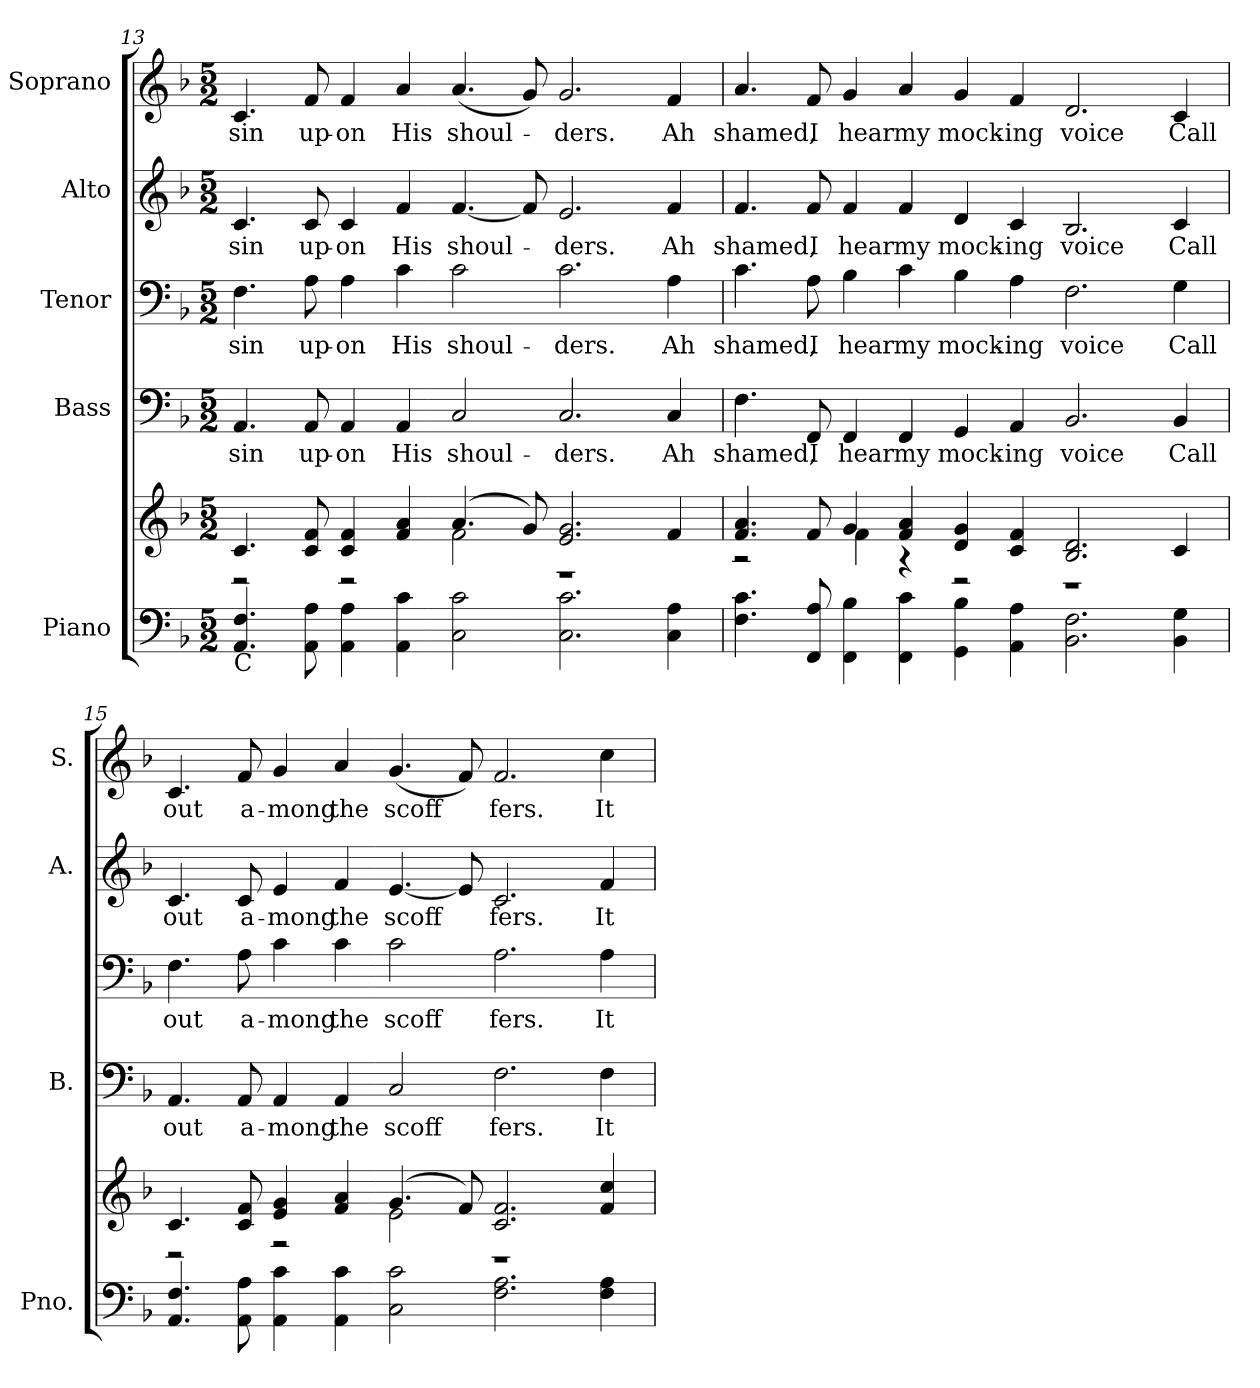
**kern	**kern	**kern	**text	**kern	**text	**kern	**text	**kern	**text
*part5	*part5	*part4	*part4	*part3	*part3	*part2	*part2	*part1	*part1
*staff6	*staff5	*staff4	*staff4	*staff3	*staff3	*staff2	*staff2	*staff1	*staff1
*I"Piano	*	*I"Bass	*	*I"Tenor	*	*I"Alto	*	*I"Soprano	*
*I'Pno.	*	*I'B.	*	*	*	*I'A.	*	*I'S.	*
!!LO:PB:g=z
*clefF4	*clefG2	*clefF4	*	*clefF4	*	*clefG2	*	*clefG2	*
*k[b-]	*k[b-]	*k[b-]	*	*k[b-]	*	*k[b-]	*	*k[b-]	*
*F:	*F:	*F:	*	*F:	*	*F:	*	*F:	*
*M5/2	*M5/2	*M5/2	*	*M5/2	*	*M5/2	*	*M5/2	*
=13	=13	=13	=13	=13	=13	=13	=13	=13	=13
*	*^	*	*	*	*	*	*	*	*
!	!	!	!	!LO:LY:b:color=#000000	!	!	!	!	!	!
!	!	!	!	!	!	!LO:LY:b:color=#000000	!	!	!	!
!	!	!	!	!	!	!	!	!LO:LY:b:color=#000000	!	!
!LO:TX:b:t=C	!	!	!	!	!	!	!	!	!	!
!	!	!	!	!	!	!	!	!	!	!LO:LY:b:color=#000000
4.AAi/ 4.Fi	4.ci/	2r	4.AAi/	sin	4.Fi\	sin	4.ci/	sin	4.ci/	sin
!	!	!	!	!LO:LY:b:color=#000000	!	!	!	!	!	!
!	!	!	!	!	!	!LO:LY:b:color=#000000	!	!	!	!
!	!	!	!	!	!	!	!	!LO:LY:b:color=#000000	!	!
!	!	!	!	!	!	!	!	!	!	!LO:LY:b:color=#000000
8AAi\ 8Ai	8ci/ 8fi	.	8AAi/	up-	8Ai\	up-	8ci/	up-	8fi/	up-
!	!	!	!	!LO:LY:b:color=#000000	!	!	!	!	!	!
!	!	!	!	!	!	!LO:LY:b:color=#000000	!	!	!	!
!	!	!	!	!	!	!	!	!LO:LY:b:color=#000000	!	!
!	!	!	!	!	!	!	!	!	!	!LO:LY:b:color=#000000
4AAi\ 4Ai	4ci/ 4fi	2r	4AAi/	-on	4Ai\	-on	4ci/	-on	4fi/	-on
!	!	!	!	!LO:LY:b:color=#000000	!	!	!	!	!	!
!	!	!	!	!	!	!LO:LY:b:color=#000000	!	!	!	!
!	!	!	!	!	!	!	!	!LO:LY:b:color=#000000	!	!
!	!	!	!	!	!	!	!	!	!	!LO:LY:b:color=#000000
4AAi\ 4ci	4fi/ 4ai	.	4AAi/	His	4ci\	His	4fi/	His	4ai/	His
!	!	!	!	!LO:LY:b:color=#000000	!	!	!	!	!	!
!	!	!	!	!	!	!LO:LY:b:color=#000000	!	!	!	!
!	!	!	!	!	!	!	!	!LO:LY:b:color=#000000	!	!
!	!	!	!	!	!	!	!	!	!	!LO:LY:b:color=#000000
2Ci\ 2ci	(4.ai/	2fi\	2Ci/	shoul-	2ci\	shoul-	[<4.fi/	shoul-	(4.ai/	shoul-
.	8gi/)	.	.	.	.	.	8fi/]	.	8gi/)	.
!	!	!	!	!LO:LY:b:color=#000000	!	!	!	!	!	!
!	!	!	!	!	!	!LO:LY:b:color=#000000	!	!	!	!
!	!	!	!	!	!	!	!	!LO:LY:b:color=#000000	!	!
!	!	!	!	!	!	!	!	!	!	!LO:LY:b:color=#000000
2.Ci\ 2.ci	2.ei/ 2.gi	1r	2.Ci/	-ders.	2.ci\	-ders.	2.ei/	-ders.	2.gi/	-ders.
!	!	!	!	!LO:LY:b:color=#000000	!	!	!	!	!	!
!	!	!	!	!	!	!LO:LY:b:color=#000000	!	!	!	!
!	!	!	!	!	!	!	!	!LO:LY:b:color=#000000	!	!
!	!	!	!	!	!	!	!	!	!	!LO:LY:b:color=#000000
4Ci\ 4Ai	4fi/	.	4Ci/	Ah	4Ai\	Ah	4fi/	Ah	4fi/	Ah
!!LO:PB:g=z
=14	=14	=14	=14	=14	=14	=14	=14	=14	=14	=14
!	!	!	!	!LO:LY:b:color=#000000	!	!	!	!	!	!
!	!	!	!	!	!	!LO:LY:b:color=#000000	!	!	!	!
!	!	!	!	!	!	!	!	!LO:LY:b:color=#000000	!	!
!	!	!	!	!	!	!	!	!	!	!LO:LY:b:color=#000000
4.Fi\ 4.ci	4.fi/ 4.ai	2r	4.Fi\	shamed,	4.ci\	shamed,	4.fi/	shamed,	4.ai/	shamed,
!	!	!	!	!LO:LY:b:color=#000000	!	!	!	!	!	!
!	!	!	!	!	!	!LO:LY:b:color=#000000	!	!	!	!
!	!	!	!	!	!	!	!	!LO:LY:b:color=#000000	!	!
!	!	!	!	!	!	!	!	!	!	!LO:LY:b:color=#000000
8FFi/ 8Ai	8fi/	.	8FFi/	I	8Ai\	I	8fi/	I	8fi/	I
!	!	!	!	!LO:LY:b:color=#000000	!	!	!	!	!	!
!	!	!	!	!	!	!LO:LY:b:color=#000000	!	!	!	!
!	!	!	!	!	!	!	!	!LO:LY:b:color=#000000	!	!
!	!	!	!	!	!	!	!	!	!	!LO:LY:b:color=#000000
4FFi\ 4B-i	4gi/	4fi\	4FFi/	hear	4B-i\	hear	4fi/	hear	4gi/	hear
!	!	!	!	!LO:LY:b:color=#000000	!	!	!	!	!	!
!	!	!	!	!	!	!LO:LY:b:color=#000000	!	!	!	!
!	!	!	!	!	!	!	!	!LO:LY:b:color=#000000	!	!
!	!	!	!	!	!	!	!	!	!	!LO:LY:b:color=#000000
4FFi\ 4ci	4fi/ 4ai	4r	4FFi/	my	4ci\	my	4fi/	my	4ai/	my
!	!	!	!	!LO:LY:b:color=#000000	!	!	!	!	!	!
!	!	!	!	!	!	!LO:LY:b:color=#000000	!	!	!	!
!	!	!	!	!	!	!	!	!LO:LY:b:color=#000000	!	!
!	!	!	!	!	!	!	!	!	!	!LO:LY:b:color=#000000
4GGi\ 4B-i	4di/ 4gi	2r	4GGi/	mock-	4B-i\	mock-	4di/	mock-	4gi/	mock-
!	!	!	!	!LO:LY:b:color=#000000	!	!	!	!	!	!
!	!	!	!	!	!	!LO:LY:b:color=#000000	!	!	!	!
!	!	!	!	!	!	!	!	!LO:LY:b:color=#000000	!	!
!	!	!	!	!	!	!	!	!	!	!LO:LY:b:color=#000000
4AAi\ 4Ai	4ci/ 4fi	.	4AAi/	-ing	4Ai\	-ing	4ci/	-ing	4fi/	-ing
!	!	!	!	!LO:LY:b:color=#000000	!	!	!	!	!	!
!	!	!	!	!	!	!LO:LY:b:color=#000000	!	!	!	!
!	!	!	!	!	!	!	!	!LO:LY:b:color=#000000	!	!
!	!	!	!	!	!	!	!	!	!	!LO:LY:b:color=#000000
2.BB-i\ 2.Fi	2.B-i/ 2.di	1r	2.BB-i/	voice	2.Fi\	voice	2.B-i/	voice	2.di/	voice
!	!	!	!	!LO:LY:b:color=#000000	!	!	!	!	!	!
!	!	!	!	!	!	!LO:LY:b:color=#000000	!	!	!	!
!	!	!	!	!	!	!	!	!LO:LY:b:color=#000000	!	!
!	!	!	!	!	!	!	!	!	!	!LO:LY:b:color=#000000
4BB-i\ 4Gi	4ci/	.	4BB-i/	Call	4Gi\	Call	4ci/	Call	4ci/	Call
!!LO:PB:g=z
=15	=15	=15	=15	=15	=15	=15	=15	=15	=15	=15
!	!	!	!	!LO:LY:b:color=#000000	!	!	!	!	!	!
!	!	!	!	!	!	!LO:LY:b:color=#000000	!	!	!	!
!	!	!	!	!	!	!	!	!LO:LY:b:color=#000000	!	!
!	!	!	!	!	!	!	!	!	!	!LO:LY:b:color=#000000
4.AAi/ 4.Fi	4.ci/	2r	4.AAi/	out	4.Fi\	out	4.ci/	out	4.ci/	out
!	!	!	!	!LO:LY:b:color=#000000	!	!	!	!	!	!
!	!	!	!	!	!	!LO:LY:b:color=#000000	!	!	!	!
!	!	!	!	!	!	!	!	!LO:LY:b:color=#000000	!	!
!	!	!	!	!	!	!	!	!	!	!LO:LY:b:color=#000000
8AAi\ 8Ai	8ci/ 8fi	.	8AAi/	a-	8Ai\	a-	8ci/	a-	8fi/	a-
!	!	!	!	!LO:LY:b:color=#000000	!	!	!	!	!	!
!	!	!	!	!	!	!LO:LY:b:color=#000000	!	!	!	!
!	!	!	!	!	!	!	!	!LO:LY:b:color=#000000	!	!
!	!	!	!	!	!	!	!	!	!	!LO:LY:b:color=#000000
4AAi\ 4ci	4ei/ 4gi	2r	4AAi/	-mong	4ci\	-mong	4ei/	-mong	4gi/	-mong
!	!	!	!	!LO:LY:b:color=#000000	!	!	!	!	!	!
!	!	!	!	!	!	!LO:LY:b:color=#000000	!	!	!	!
!	!	!	!	!	!	!	!	!LO:LY:b:color=#000000	!	!
!	!	!	!	!	!	!	!	!	!	!LO:LY:b:color=#000000
4AAi\ 4ci	4fi/ 4ai	.	4AAi/	the	4ci\	the	4fi/	the	4ai/	the
!	!	!	!	!LO:LY:b:color=#000000	!	!	!	!	!	!
!	!	!	!	!	!	!LO:LY:b:color=#000000	!	!	!	!
!	!	!	!	!	!	!	!	!LO:LY:b:color=#000000	!	!
!	!	!	!	!	!	!	!	!	!	!LO:LY:b:color=#000000
2Ci\ 2ci	(4.gi/	2ei\	2Ci/	scoff	2ci\	scoff	[<4.ei/	scoff	(4.gi/	scoff
.	8fi/)	.	.	.	.	.	8ei/]	.	8fi/)	.
!	!	!	!	!LO:LY:b:color=#000000	!	!	!	!	!	!
!	!	!	!	!	!	!LO:LY:b:color=#000000	!	!	!	!
!	!	!	!	!	!	!	!	!LO:LY:b:color=#000000	!	!
!	!	!	!	!	!	!	!	!	!	!LO:LY:b:color=#000000
2.Fi\ 2.Ai	2.ci/ 2.fi	1r	2.Fi\	fers.	2.Ai\	fers.	2.ci/	fers.	2.fi/	fers.
!	!	!	!	!LO:LY:b:color=#000000	!	!	!	!	!	!
!	!	!	!	!	!	!LO:LY:b:color=#000000	!	!	!	!
!	!	!	!	!	!	!	!	!LO:LY:b:color=#000000	!	!
!	!	!	!	!	!	!	!	!	!	!LO:LY:b:color=#000000
4Fi\ 4Ai	4fi/ 4cci	.	4Fi\	It	4Ai\	It	4fi/	It	4cci\	It
*	*v	*v	*	*	*	*	*	*	*	*
=	=	=	=	=	=	=	=	=	=
*-	*-	*-	*-	*-	*-	*-	*-	*-	*-
